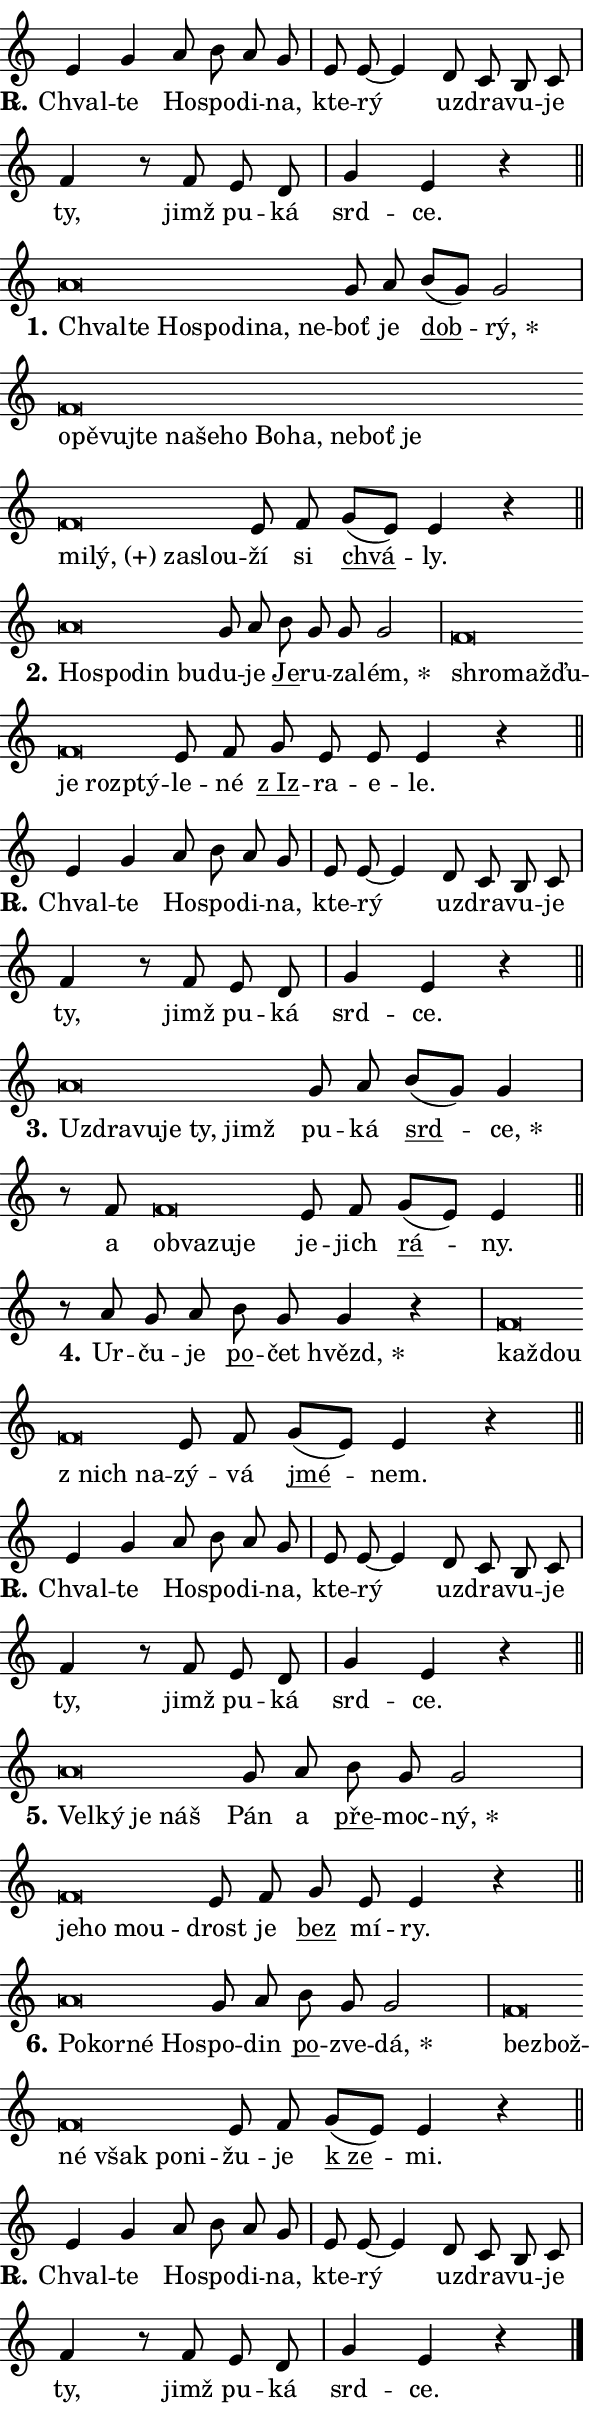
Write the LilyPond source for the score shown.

\version "2.24.0"
\header { tagline = "" }
\paper {
  indent = 0\cm
  top-margin = 0\cm
  right-margin = 0.13\cm % to fit lyric hyphens
  bottom-margin = 0\cm
  left-margin = 0\cm
  paper-width = 10\cm
  page-breaking = #ly:one-page-breaking
  system-system-spacing.basic-distance = #11
  score-system-spacing.basic-distance = #11
  ragged-last = ##f
}


%% Author: Thomas Morley
%% https://lists.gnu.org/archive/html/lilypond-user/2020-05/msg00002.html
#(define (line-position grob)
"Returns position of @var[grob} in current system:
   @code{'start}, if at first time-step
   @code{'end}, if at last time-step
   @code{'middle} otherwise
"
  (let* ((col (ly:item-get-column grob))
         (ln (ly:grob-object col 'left-neighbor))
         (rn (ly:grob-object col 'right-neighbor))
         (col-to-check-left (if (ly:grob? ln) ln col))
         (col-to-check-right (if (ly:grob? rn) rn col))
         (break-dir-left
           (and
             (ly:grob-property col-to-check-left 'non-musical #f)
             (ly:item-break-dir col-to-check-left)))
         (break-dir-right
           (and
             (ly:grob-property col-to-check-right 'non-musical #f)
             (ly:item-break-dir col-to-check-right))))
        (cond ((eqv? 1 break-dir-left) 'start)
              ((eqv? -1 break-dir-right) 'end)
              (else 'middle))))

#(define (tranparent-at-line-position vctor)
  (lambda (grob)
  "Relying on @code{line-position} select the relevant enry from @var{vctor}.
Used to determine transparency,"
    (case (line-position grob)
      ((end) (not (vector-ref vctor 0)))
      ((middle) (not (vector-ref vctor 1)))
      ((start) (not (vector-ref vctor 2))))))

noteHeadBreakVisibility =
#(define-music-function (break-visibility)(vector?)
"Makes @code{NoteHead}s transparent relying on @var{break-visibility}"
#{
  \override NoteHead.transparent =
    #(tranparent-at-line-position break-visibility)
#})

#(define delete-ledgers-for-transparent-note-heads
  (lambda (grob)
    "Reads whether a @code{NoteHead} is transparent.
If so this @code{NoteHead} is removed from @code{'note-heads} from
@var{grob}, which is supposed to be @code{LedgerLineSpanner}.
As a result ledgers are not printed for this @code{NoteHead}"
    (let* ((nhds-array (ly:grob-object grob 'note-heads))
           (nhds-list
             (if (ly:grob-array? nhds-array)
                 (ly:grob-array->list nhds-array)
                 '()))
           ;; Relies on the transparent-property being done before
           ;; Staff.LedgerLineSpanner.after-line-breaking is executed.
           ;; This is fragile ...
           (to-keep
             (remove
               (lambda (nhd)
                 (ly:grob-property nhd 'transparent #f))
               nhds-list)))
      ;; TODO find a better method to iterate over grob-arrays, similiar
      ;; to filter/remove etc for lists
      ;; For now rebuilt from scratch
      (set! (ly:grob-object grob 'note-heads)  '())
      (for-each
        (lambda (nhd)
          (ly:pointer-group-interface::add-grob grob 'note-heads nhd))
        to-keep))))

squashNotes = {
  \override NoteHead.X-extent = #'(-0.2 . 0.2)
  \override NoteHead.Y-extent = #'(-0.75 . 0)
  \override NoteHead.stencil =
    #(lambda (grob)
       (let ((pos (ly:grob-property grob 'staff-position)))
         (begin
           (if (< pos -7) (display "ERROR: Lower brevis then expected\n") (display ""))
           (if (<= pos -6) ly:text-interface::print ly:note-head::print))))
}
unSquashNotes = {
  \revert NoteHead.X-extent
  \revert NoteHead.Y-extent
  \revert NoteHead.stencil
}

hideNotes = \noteHeadBreakVisibility #begin-of-line-visible
unHideNotes = \noteHeadBreakVisibility #all-visible

% work-around for resetting accidentals
% https://lilypond.org/doc/v2.23/Documentation/notation/displaying-rhythms#unmetered-music
cadenzaMeasure = {
  \cadenzaOff
  \partial 1024 s1024
  \cadenzaOn
}

#(define-markup-command (accent layout props text) (markup?)
  "Underline accented syllable"
  (interpret-markup layout props
    #{\markup \override #'(offset . 4.3) \underline { #text }#}))

responsum = \markup \concat {
  "R" \hspace #-1.05 \path #0.1 #'((moveto 0 0.07) (lineto 0.9 0.8)) \hspace #0.05 "."
}

spaceSize = #0.6828661417322834 % exact space size for TeX Gyre Schola

\layout {
  \context {
    \Staff
    \remove "Time_signature_engraver"
    \override LedgerLineSpanner.after-line-breaking = #delete-ledgers-for-transparent-note-heads
  }
  \context {
    \Lyrics {
      \override LyricSpace.minimum-distance = \spaceSize
      \override LyricText.font-name = #"TeX Gyre Schola"
      \override LyricText.font-size = 1
      \override StanzaNumber.font-name = #"TeX Gyre Schola Bold"
      \override StanzaNumber.font-size = 1
    }
  }
  \context {
    \Score 
    \override NoteHead.text =
      #(lambda (grob) 
        (let ((pos (ly:grob-property grob 'staff-position)))
          #{\markup {
            \combine
              \halign #-0.55 \raise #(if (= pos -6) 0 0.5) \override #'(thickness . 2) \draw-line #'(3.2 . 0)
              \musicglyph "noteheads.sM1"
          }#}))
  }
}

% magnetic-lyrics.ily
%
%   written by
%     Jean Abou Samra <jean@abou-samra.fr>
%     Werner Lemberg <wl@gnu.org>
%
%   adapted by
%     Jiri Hon <jiri.hon@gmail.com>
%
% Version 2022-Apr-15

% https://www.mail-archive.com/lilypond-user@gnu.org/msg149350.html

#(define (Left_hyphen_pointer_engraver context)
   "Collect syllable-hyphen-syllable occurrences in lyrics and store
them in properties.  This engraver only looks to the left.  For
example, if the lyrics input is @code{foo -- bar}, it does the
following.

@itemize @bullet
@item
Set the @code{text} property of the @code{LyricHyphen} grob between
@q{foo} and @q{bar} to @code{foo}.

@item
Set the @code{left-hyphen} property of the @code{LyricText} grob with
text @q{foo} to the @code{LyricHyphen} grob between @q{foo} and
@q{bar}.
@end itemize

Use this auxiliary engraver in combination with the
@code{lyric-@/text::@/apply-@/magnetic-@/offset!} hook."
   (let ((hyphen #f)
         (text #f))
     (make-engraver
      (acknowledgers
       ((lyric-syllable-interface engraver grob source-engraver)
        (set! text grob)))
      (end-acknowledgers
       ((lyric-hyphen-interface engraver grob source-engraver)
        ;(when (not (grob::has-interface grob 'lyric-space-interface))
          (set! hyphen grob)));)
      ((stop-translation-timestep engraver)
       (when (and text hyphen)
         (ly:grob-set-object! text 'left-hyphen hyphen))
       (set! text #f)
       (set! hyphen #f)))))

#(define (lyric-text::apply-magnetic-offset! grob)
   "If the space between two syllables is less than the value in
property @code{LyricText@/.details@/.squash-threshold}, move the right
syllable to the left so that it gets concatenated with the left
syllable.

Use this function as a hook for
@code{LyricText@/.after-@/line-@/breaking} if the
@code{Left_@/hyphen_@/pointer_@/engraver} is active."
   (let ((hyphen (ly:grob-object grob 'left-hyphen #f)))
     (when hyphen
       (let ((left-text (ly:spanner-bound hyphen LEFT)))
         (when (grob::has-interface left-text 'lyric-syllable-interface)
           (let* ((common (ly:grob-common-refpoint grob left-text X))
                  (this-x-ext (ly:grob-extent grob common X))
                  (left-x-ext
                   (begin
                     ;; Trigger magnetism for left-text.
                     (ly:grob-property left-text 'after-line-breaking)
                     (ly:grob-extent left-text common X)))
                  ;; `delta` is the gap width between two syllables.
                  (delta (- (interval-start this-x-ext)
                            (interval-end left-x-ext)))
                  (details (ly:grob-property grob 'details))
                  (threshold (assoc-get 'squash-threshold details 0.2)))
             (when (< delta threshold)
               (let* (;; We have to manipulate the input text so that
                      ;; ligatures crossing syllable boundaries are not
                      ;; disabled.  For languages based on the Latin
                      ;; script this is essentially a beautification.
                      ;; However, for non-Western scripts it can be a
                      ;; necessity.
                      (lt (ly:grob-property left-text 'text))
                      (rt (ly:grob-property grob 'text))
                      (is-space (grob::has-interface hyphen 'lyric-space-interface))
                      (space (if is-space " " ""))
                      (extra-delta (if is-space spaceSize 0))
                      ;; Append new syllable.
                      (ltrt-space (if (and (string? lt) (string? rt))
                                (string-append lt space rt)
                                (make-concat-markup (list lt space rt))))
                      ;; Right-align `ltrt` to the right side.
                      (ltrt-space-markup (grob-interpret-markup
                               grob
                               (make-translate-markup
                                (cons (interval-length this-x-ext) 0)
                                (make-right-align-markup ltrt-space)))))
                 (begin
                   ;; Don't print `left-text`.
                   (ly:grob-set-property! left-text 'stencil #f)
                   ;; Set text and stencil (which holds all collected
                   ;; syllables so far) and shift it to the left.
                   (ly:grob-set-property! grob 'text ltrt-space)
                   (ly:grob-set-property! grob 'stencil ltrt-space-markup)
                   (ly:grob-translate-axis! grob (- (- delta extra-delta)) X))))))))))


#(define (lyric-hyphen::displace-bounds-first grob)
   ;; Make very sure this callback isn't triggered too early.
   (let ((left (ly:spanner-bound grob LEFT))
         (right (ly:spanner-bound grob RIGHT)))
     (ly:grob-property left 'after-line-breaking)
     (ly:grob-property right 'after-line-breaking)
     (ly:lyric-hyphen::print grob)))

squashThreshold = #0.4

\layout {
  \context {
    \Lyrics
    \consists #Left_hyphen_pointer_engraver
    \override LyricText.after-line-breaking =
      #lyric-text::apply-magnetic-offset!
    \override LyricHyphen.stencil = #lyric-hyphen::displace-bounds-first
    \override LyricText.details.squash-threshold = \squashThreshold
    \override LyricHyphen.minimum-distance = 0
    \override LyricHyphen.minimum-length = \squashThreshold
  }
}

squashText = \override LyricText.details.squash-threshold = 9999
unSquashText = \override LyricText.details.squash-threshold = \squashThreshold

leftText = \override LyricText.self-alignment-X = #LEFT
unLeftText = \revert LyricText.self-alignment-X

starOffset = #(lambda (grob) 
                (let ((x_offset (ly:self-alignment-interface::aligned-on-x-parent grob)))
                  (if (= x_offset 0) 0 (+ x_offset 1.2))))

star = #(define-music-function (syllable)(string?)
"Append star separator at the end of a syllable"
#{
  \once \override LyricText.X-offset = #starOffset
  \lyricmode { \markup {
    #syllable
    \override #'((font-name . "TeX Gyre Schola Bold")) \hspace #0.2 \lower #0.65 \larger "*"
  } }
#})

starAccent = #(define-music-function (syllable)(string?)
"Append star separator at the end of a syllable and make accent"
#{
  \once \override LyricText.X-offset = #starOffset
  \lyricmode { \markup {
    \accent #syllable
    \override #'((font-name . "TeX Gyre Schola Bold")) \hspace #0.2 \lower #0.65 \larger "*"
  } }
#})

breath = #(define-music-function (syllable)(string?)
"Append breathing indicator at the end of a syllable"
#{
  \lyricmode { \markup { #syllable "+" } }
#})

optionalBreath = #(define-music-function (syllable)(string?)
"Append optional breathing indicator at the end of a syllable"
#{
  \lyricmode { \markup { #syllable "(+)" } }
#})


\score {
    <<
        \new Voice = "melody" { \cadenzaOn \key c \major \relative { e'4 g a8 b a g \cadenzaMeasure \bar "|" e e~ e4 \bar "" d8 c b c \cadenzaMeasure \bar "|" f4 r8 f e d \cadenzaMeasure \bar "|" g4 e r4 \cadenzaMeasure \bar "||" \break } }
        \new Lyrics \lyricsto "melody" { \lyricmode { \set stanza = \responsum
Chval -- te Ho -- spo -- di -- na, kte -- rý uz -- dra -- vu -- je ty, jimž pu -- ká srd -- ce. } }
    >>
    \layout {}
}

\score {
    <<
        \new Voice = "melody" { \cadenzaOn \key c \major \relative { \squashNotes a'\breve*1/16 \hideNotes \breve*1/16 \bar "" \breve*1/16 \bar "" \breve*1/16 \bar "" \breve*1/16 \bar "" \breve*1/16 \breve*1/16 \bar "" \unHideNotes \unSquashNotes g8 a \bar "" b[( g)] g2 \cadenzaMeasure \bar "|" \squashNotes f\breve*1/16 \hideNotes \breve*1/16 \bar "" \breve*1/16 \bar "" \breve*1/16 \bar "" \breve*1/16 \bar "" \breve*1/16 \bar "" \breve*1/16 \bar "" \breve*1/16 \bar "" \breve*1/16 \bar "" \breve*1/16 \bar "" \breve*1/16 \bar "" \breve*1/16 \bar "" \breve*1/16 \bar "" \breve*1/16 \bar "" \breve*1/16 \breve*1/16 \bar "" \unHideNotes \unSquashNotes e8 f \bar "" g[( e)] e4 r \cadenzaMeasure \bar "||" \break } }
        \new Lyrics \lyricsto "melody" { \lyricmode { \set stanza = "1."
\leftText Chval -- \squashText te Ho -- spo -- di -- na, ne -- \unLeftText \unSquashText boť je \markup \accent dob -- \star rý, \leftText o -- \squashText pě -- vuj -- te na -- še -- ho Bo -- ha, ne -- boť je mi -- \optionalBreath lý, za -- slou -- \unLeftText \unSquashText ží si \markup \accent chvá -- ly. } }
    >>
    \layout {}
}

\score {
    <<
        \new Voice = "melody" { \cadenzaOn \key c \major \relative { \squashNotes a'\breve*1/16 \hideNotes \breve*1/16 \bar "" \breve*1/16 \breve*1/16 \bar "" \unHideNotes \unSquashNotes g8 a \bar "" b g g g2 \cadenzaMeasure \bar "|" \squashNotes f\breve*1/16 \hideNotes \breve*1/16 \bar "" \breve*1/16 \bar "" \breve*1/16 \breve*1/16 \bar "" \unHideNotes \unSquashNotes e8 f \bar "" g e e e4 r \cadenzaMeasure \bar "||" \break } }
        \new Lyrics \lyricsto "melody" { \lyricmode { \set stanza = "2."
\leftText Ho -- \squashText spo -- din bu -- \unLeftText \unSquashText du -- je \markup \accent Je -- ru -- za -- \star lém, \leftText shro -- \squashText mažďu -- je roz -- ptý -- \unLeftText \unSquashText le -- né \markup \accent "z Iz" -- ra -- e -- le. } }
    >>
    \layout {}
}

\score {
    <<
        \new Voice = "melody" { \cadenzaOn \key c \major \relative { e'4 g a8 b a g \cadenzaMeasure \bar "|" e e~ e4 \bar "" d8 c b c \cadenzaMeasure \bar "|" f4 r8 f e d \cadenzaMeasure \bar "|" g4 e r4 \cadenzaMeasure \bar "||" \break } }
        \new Lyrics \lyricsto "melody" { \lyricmode { \set stanza = \responsum
Chval -- te Ho -- spo -- di -- na, kte -- rý uz -- dra -- vu -- je ty, jimž pu -- ká srd -- ce. } }
    >>
    \layout {}
}

\score {
    <<
        \new Voice = "melody" { \cadenzaOn \key c \major \relative { \squashNotes a'\breve*1/16 \hideNotes \breve*1/16 \bar "" \breve*1/16 \bar "" \breve*1/16 \bar "" \breve*1/16 \breve*1/16 \bar "" \unHideNotes \unSquashNotes g8 a \bar "" b[( g)] g4 \cadenzaMeasure \bar "|" r8 f \squashNotes f\breve*1/16 \hideNotes \breve*1/16 \bar "" \breve*1/16 \breve*1/16 \bar "" \unHideNotes \unSquashNotes e8 f \bar "" g[( e)] e4 \cadenzaMeasure \bar "||" \break } }
        \new Lyrics \lyricsto "melody" { \lyricmode { \set stanza = "3."
\leftText Uz -- \squashText dra -- vu -- je ty, jimž \unLeftText \unSquashText pu -- ká \markup \accent srd -- \star ce, a \leftText ob -- \squashText va -- zu -- je \unLeftText \unSquashText je -- jich \markup \accent rá -- ny. } }
    >>
    \layout {}
}

\score {
    <<
        \new Voice = "melody" { \cadenzaOn \key c \major \relative { r8 a' g8 a \bar "" b g g4 r \cadenzaMeasure \bar "|" \squashNotes f\breve*1/16 \hideNotes \breve*1/16 \bar "" \breve*1/16 \breve*1/16 \bar "" \unHideNotes \unSquashNotes e8 f \bar "" g[( e)] e4 r \cadenzaMeasure \bar "||" \break } }
        \new Lyrics \lyricsto "melody" { \lyricmode { \set stanza = "4."
Ur -- ču -- je \markup \accent po -- čet \star hvězd, \leftText kaž -- \squashText dou "z nich" na -- \unLeftText \unSquashText zý -- vá \markup \accent jmé -- nem. } }
    >>
    \layout {}
}

\score {
    <<
        \new Voice = "melody" { \cadenzaOn \key c \major \relative { e'4 g a8 b a g \cadenzaMeasure \bar "|" e e~ e4 \bar "" d8 c b c \cadenzaMeasure \bar "|" f4 r8 f e d \cadenzaMeasure \bar "|" g4 e r4 \cadenzaMeasure \bar "||" \break } }
        \new Lyrics \lyricsto "melody" { \lyricmode { \set stanza = \responsum
Chval -- te Ho -- spo -- di -- na, kte -- rý uz -- dra -- vu -- je ty, jimž pu -- ká srd -- ce. } }
    >>
    \layout {}
}

\score {
    <<
        \new Voice = "melody" { \cadenzaOn \key c \major \relative { \squashNotes a'\breve*1/16 \hideNotes \breve*1/16 \bar "" \breve*1/16 \breve*1/16 \bar "" \unHideNotes \unSquashNotes g8 a \bar "" b g g2 \cadenzaMeasure \bar "|" \squashNotes f\breve*1/16 \hideNotes \breve*1/16 \breve*1/16 \bar "" \unHideNotes \unSquashNotes e8 f \bar "" g e e4 r \cadenzaMeasure \bar "||" \break } }
        \new Lyrics \lyricsto "melody" { \lyricmode { \set stanza = "5."
\leftText Vel -- \squashText ký je náš \unLeftText \unSquashText Pán a \markup \accent pře -- moc -- \star ný, \leftText je -- \squashText ho mou -- \unLeftText \unSquashText drost je \markup \accent bez mí -- ry. } }
    >>
    \layout {}
}

\score {
    <<
        \new Voice = "melody" { \cadenzaOn \key c \major \relative { \squashNotes a'\breve*1/16 \hideNotes \breve*1/16 \bar "" \breve*1/16 \breve*1/16 \bar "" \unHideNotes \unSquashNotes g8 a \bar "" b g g2 \cadenzaMeasure \bar "|" \squashNotes f\breve*1/16 \hideNotes \breve*1/16 \bar "" \breve*1/16 \bar "" \breve*1/16 \bar "" \breve*1/16 \breve*1/16 \bar "" \unHideNotes \unSquashNotes e8 f \bar "" g[( e)] e4 r \cadenzaMeasure \bar "||" \break } }
        \new Lyrics \lyricsto "melody" { \lyricmode { \set stanza = "6."
\leftText Po -- \squashText kor -- né Ho -- \unLeftText \unSquashText spo -- din \markup \accent po -- zve -- \star dá, \leftText bez -- \squashText bož -- né však po -- ni -- \unLeftText \unSquashText žu -- je \markup \accent "k ze" -- mi. } }
    >>
    \layout {}
}

\score {
    <<
        \new Voice = "melody" { \cadenzaOn \key c \major \relative { e'4 g a8 b a g \cadenzaMeasure \bar "|" e e~ e4 \bar "" d8 c b c \cadenzaMeasure \bar "|" f4 r8 f e d \cadenzaMeasure \bar "|" g4 e r4 \cadenzaMeasure \bar "||" \break } \bar "|." }
        \new Lyrics \lyricsto "melody" { \lyricmode { \set stanza = \responsum
Chval -- te Ho -- spo -- di -- na, kte -- rý uz -- dra -- vu -- je ty, jimž pu -- ká srd -- ce. } }
    >>
    \layout {}
}
